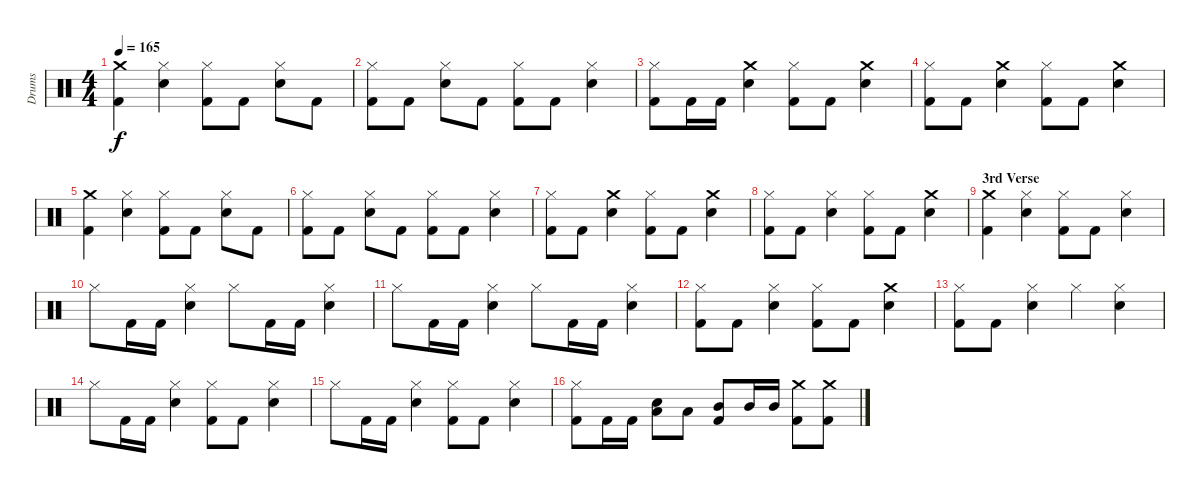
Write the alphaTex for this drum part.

\track ("Drums" "Drums") {instrument percussion}
\staff {score}
\articulation defaults
\ts (4 4)
\tempo 165
\clef neutral
\ks c
("Kick (hit) 2" "Crash medium (hit)").4{dy f} ("Hi-Hat (closed)" "Snare (hit) 2").4 ("Hi-Hat (closed)" "Kick (hit) 2").8 "Kick (hit) 2".8 ("Snare (hit) 2" "Hi-Hat (closed)").8 "Kick (hit) 2".8 |
("Kick (hit) 2" "Hi-Hat (closed)").8 "Kick (hit) 2".8 ("Snare (hit) 2" "Hi-Hat (closed)").8 "Kick (hit) 2".8 ("Kick (hit) 2" "Hi-Hat (closed)").8 "Kick (hit) 2".8 ("Snare (hit) 2" "Hi-Hat (closed)").4 |
("Hi-Hat (closed)" "Kick (hit) 2").8 "Kick (hit) 2".16 "Kick (hit) 2".16 ("Crash medium (hit)" "Snare (hit) 2").4 ("Hi-Hat (closed)" "Kick (hit) 2").8 "Kick (hit) 2".8 ("Crash medium (hit)" "Snare (hit) 2").4 |
("Kick (hit) 2" "Hi-Hat (closed)").8 "Kick (hit) 2".8 ("Crash medium (hit)" "Snare (hit) 2").4 ("Hi-Hat (closed)" "Kick (hit) 2").8 "Kick (hit) 2".8 ("Crash medium (hit)" "Snare (hit) 2").4 |
("Kick (hit) 2" "Crash medium (hit)").4 ("Hi-Hat (closed)" "Snare (hit) 2").4 ("Hi-Hat (closed)" "Kick (hit) 2").8 "Kick (hit) 2".8 ("Snare (hit) 2" "Hi-Hat (closed)").8 "Kick (hit) 2".8 |
("Kick (hit) 2" "Hi-Hat (closed)").8 "Kick (hit) 2".8 ("Snare (hit) 2" "Hi-Hat (closed)").8 "Kick (hit) 2".8 ("Kick (hit) 2" "Hi-Hat (closed)").8 "Kick (hit) 2".8 ("Snare (hit) 2" "Hi-Hat (closed)").4 |
("Kick (hit) 2" "Hi-Hat (closed)").8 "Kick (hit) 2".8 ("Crash medium (hit)" "Snare (hit) 2").4 ("Hi-Hat (closed)" "Kick (hit) 2").8 "Kick (hit) 2".8 ("Crash medium (hit)" "Snare (hit) 2").4 |
("Kick (hit) 2" "Hi-Hat (closed)").8 "Kick (hit) 2".8 ("Hi-Hat (closed)" "Snare (hit) 2").4 ("Hi-Hat (closed)" "Kick (hit) 2").8 "Kick (hit) 2".8 ("Crash medium (hit)" "Snare (hit) 2").4 |
\section ("" "3rd Verse")
("Kick (hit) 2" "Crash medium (hit)").4 ("Hi-Hat (closed)" "Snare (hit) 2").4 ("Kick (hit) 2" "Hi-Hat (closed)").8 "Kick (hit) 2".8 ("Snare (hit) 2" "Hi-Hat (closed)").4 |
"Hi-Hat (closed)".8 "Kick (hit) 2".16 "Kick (hit) 2".16 ("Snare (hit) 2" "Hi-Hat (closed)").4 "Hi-Hat (closed)".8 "Kick (hit) 2".16 "Kick (hit) 2".16 ("Snare (hit) 2" "Hi-Hat (closed)").4 |
"Hi-Hat (closed)".8 "Kick (hit) 2".16 "Kick (hit) 2".16 ("Snare (hit) 2" "Hi-Hat (closed)").4 "Hi-Hat (closed)".8 "Kick (hit) 2".16 "Kick (hit) 2".16 ("Snare (hit) 2" "Hi-Hat (closed)").4 |
("Kick (hit) 2" "Hi-Hat (closed)").8 "Kick (hit) 2".8 ("Snare (hit) 2" "Hi-Hat (closed)").4 ("Kick (hit) 2" "Hi-Hat (closed)").8 "Kick (hit) 2".8 ("Crash medium (hit)" "Snare (hit) 2").4 |
("Hi-Hat (closed)" "Kick (hit) 2").8 "Kick (hit) 2".8 ("Snare (hit) 2" "Hi-Hat (closed)").4 "Hi-Hat (closed)".4 ("Snare (hit) 2" "Hi-Hat (closed)").4 |
"Hi-Hat (closed)".8 "Kick (hit) 2".16 "Kick (hit) 2".16 ("Snare (hit) 2" "Hi-Hat (closed)").4 ("Hi-Hat (closed)" "Kick (hit) 2").8 "Kick (hit) 2".8 ("Snare (hit) 2" "Hi-Hat (closed)").4 |
"Hi-Hat (closed)".8 "Kick (hit) 2".16 "Kick (hit) 2".16 ("Snare (hit) 2" "Hi-Hat (closed)").4 ("Hi-Hat (closed)" "Kick (hit) 2").8 "Kick (hit) 2".8 ("Snare (hit) 2" "Hi-Hat (closed)").4 |
("Kick (hit) 2" "Hi-Hat (closed)").8 "Kick (hit) 2".16 "Kick (hit) 2".16 ("Low Tom (hit)" "Snare (hit) 2").8 "Low Tom (hit)".8 ("Mid Tom (hit)" "Kick (hit) 2").8 "Mid Tom (hit)".16 "Mid Tom (hit)".16 ("Crash medium (hit)" "Kick (hit) 2").8 ("Crash medium (hit)" "Kick (hit) 2").8
